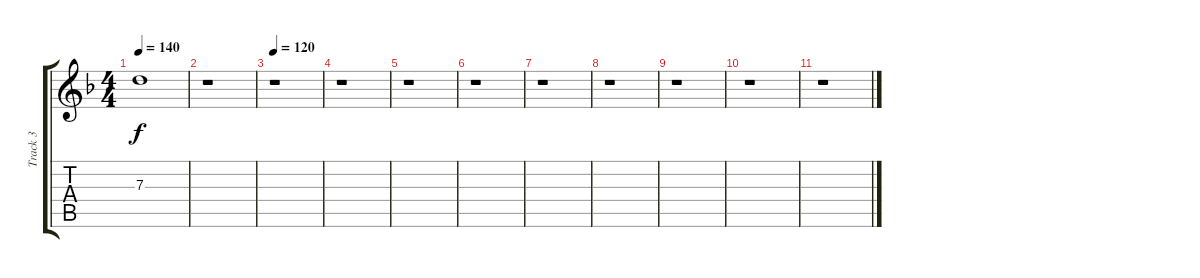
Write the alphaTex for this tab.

\track ("Track 3" "Track 3") {instrument electricguitarjazz}
\staff {score tabs}
\tuning (E4 B3 G3 D3 A2 E2) {hide}
\ts (4 4)
\tempo 140
\clef g2
\ks dminor
7.3{t}.1{dy f} |
r.1 |
\tempo 120
r.1 |
r.1 |
r.1 |
r.1 |
r.1 |
r.1 |
r.1 |
r.1 |
r.1
